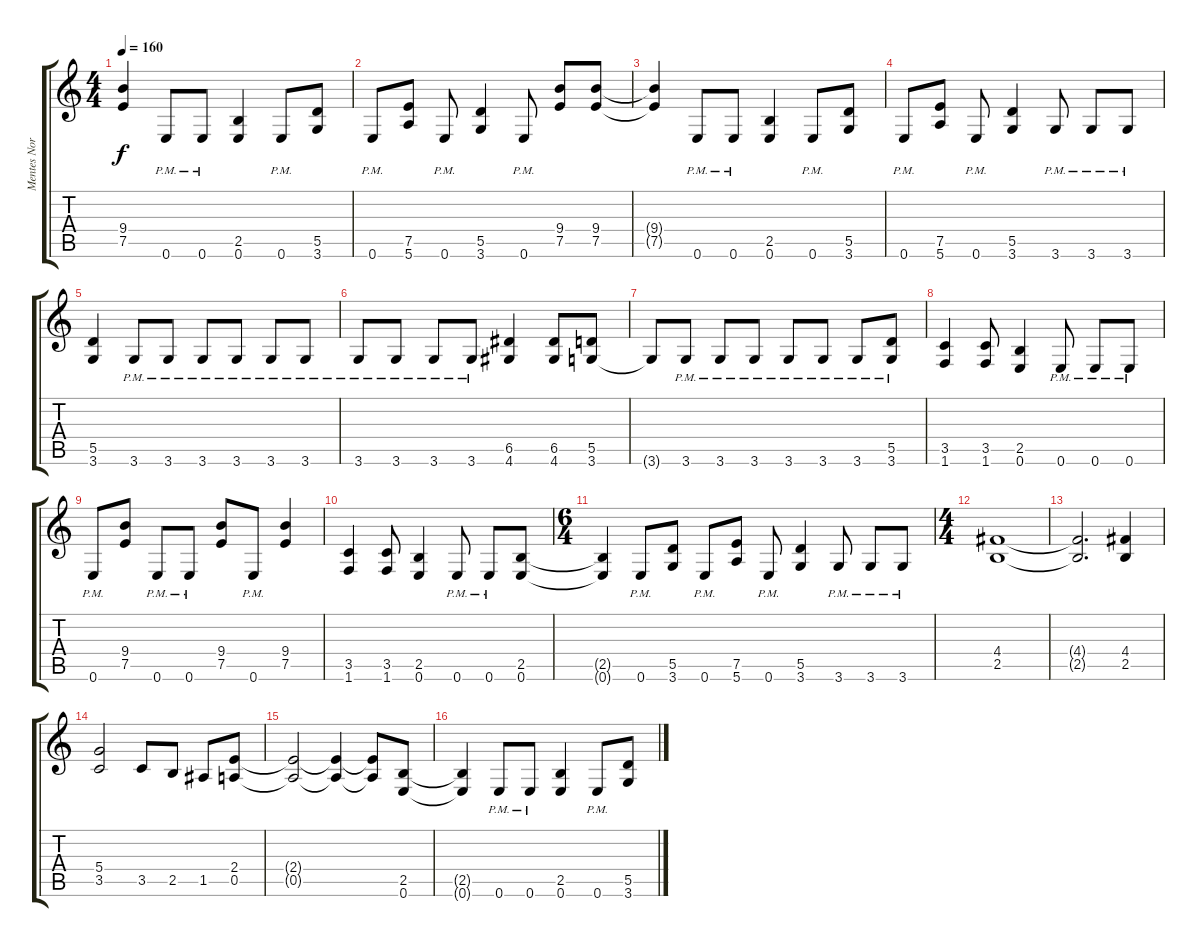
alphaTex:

\track ("Mentes Norbert" "Mentes Nor") {instrument distortionguitar}
\staff {score tabs}
\tuning (E4 B3 G3 D3 A2 E2) {hide}
\ts (4 4)
\tempo 160
\clef g2
\ks c
(9.4{t} 7.5{t}).4{dy f} 0.6{pm}.8 0.6{pm}.8 (2.5 0.6).4 0.6{pm}.8 (5.5 3.6).8 |
0.6{pm}.8 (7.5 5.6).8 0.6{pm}.8 (5.5 3.6).4 0.6{pm}.8 (9.4 7.5).8 (9.4 7.5).8 |
(9.4{t} 7.5{t}).4 0.6{pm}.8 0.6{pm}.8 (2.5 0.6).4 0.6{pm}.8 (5.5 3.6).8 |
0.6{pm}.8 (7.5 5.6).8 0.6{pm}.8 (5.5 3.6).4 3.6{pm}.8 3.6{pm}.8 3.6{pm}.8 |
(5.5 3.6).4 3.6{pm}.8 3.6{pm}.8 3.6{pm}.8 3.6{pm}.8 3.6{pm}.8 3.6{pm}.8 |
3.6{pm}.8 3.6{pm}.8 3.6{pm}.8 3.6{pm}.8 (6.5 4.6).4 (6.5 4.6).8 (5.5 3.6).8 |
3.6{t}.8 3.6{pm}.8 3.6{pm}.8 3.6{pm}.8 3.6{pm}.8 3.6{pm}.8 3.6{pm}.8 (5.5{pm} 3.6{pm}).8 |
(3.5 1.6).4 (3.5 1.6).8 (2.5 0.6).4 0.6{pm}.8 0.6{pm}.8 0.6{pm}.8 |
0.6{pm}.8 (9.4 7.5).8 0.6{pm}.8 0.6{pm}.8 (9.4 7.5).8 0.6{pm}.8 (9.4 7.5).4 |
(3.5 1.6).4 (3.5 1.6).8 (2.5 0.6).4 0.6{pm}.8 0.6{pm}.8 (2.5 0.6).8 |
\ts (6 4)
(2.5{t} 0.6{t}).4 0.6{pm}.8 (5.5 3.6).8 0.6{pm}.8 (7.5 5.6).8 0.6{pm}.8 (5.5 3.6).4 3.6{pm}.8 3.6{pm}.8 3.6{pm}.8 |
\ts (4 4)
(4.4 2.5).1 |
(4.4{t} 2.5{t}).2{d} (4.4 2.5).4 |
(5.4 3.5).2 3.5.8 2.5.8 1.5.8 (2.4 0.5).8 |
(2.4{t} 0.5{t}).2 (2.4{t} 0.5{t}).4 (2.4{t} 0.5{t}).8 (2.5 0.6).8 |
(2.5{t} 0.6{t}).4 0.6{pm}.8 0.6{pm}.8 (2.5 0.6).4 0.6{pm}.8 (5.5 3.6).8
